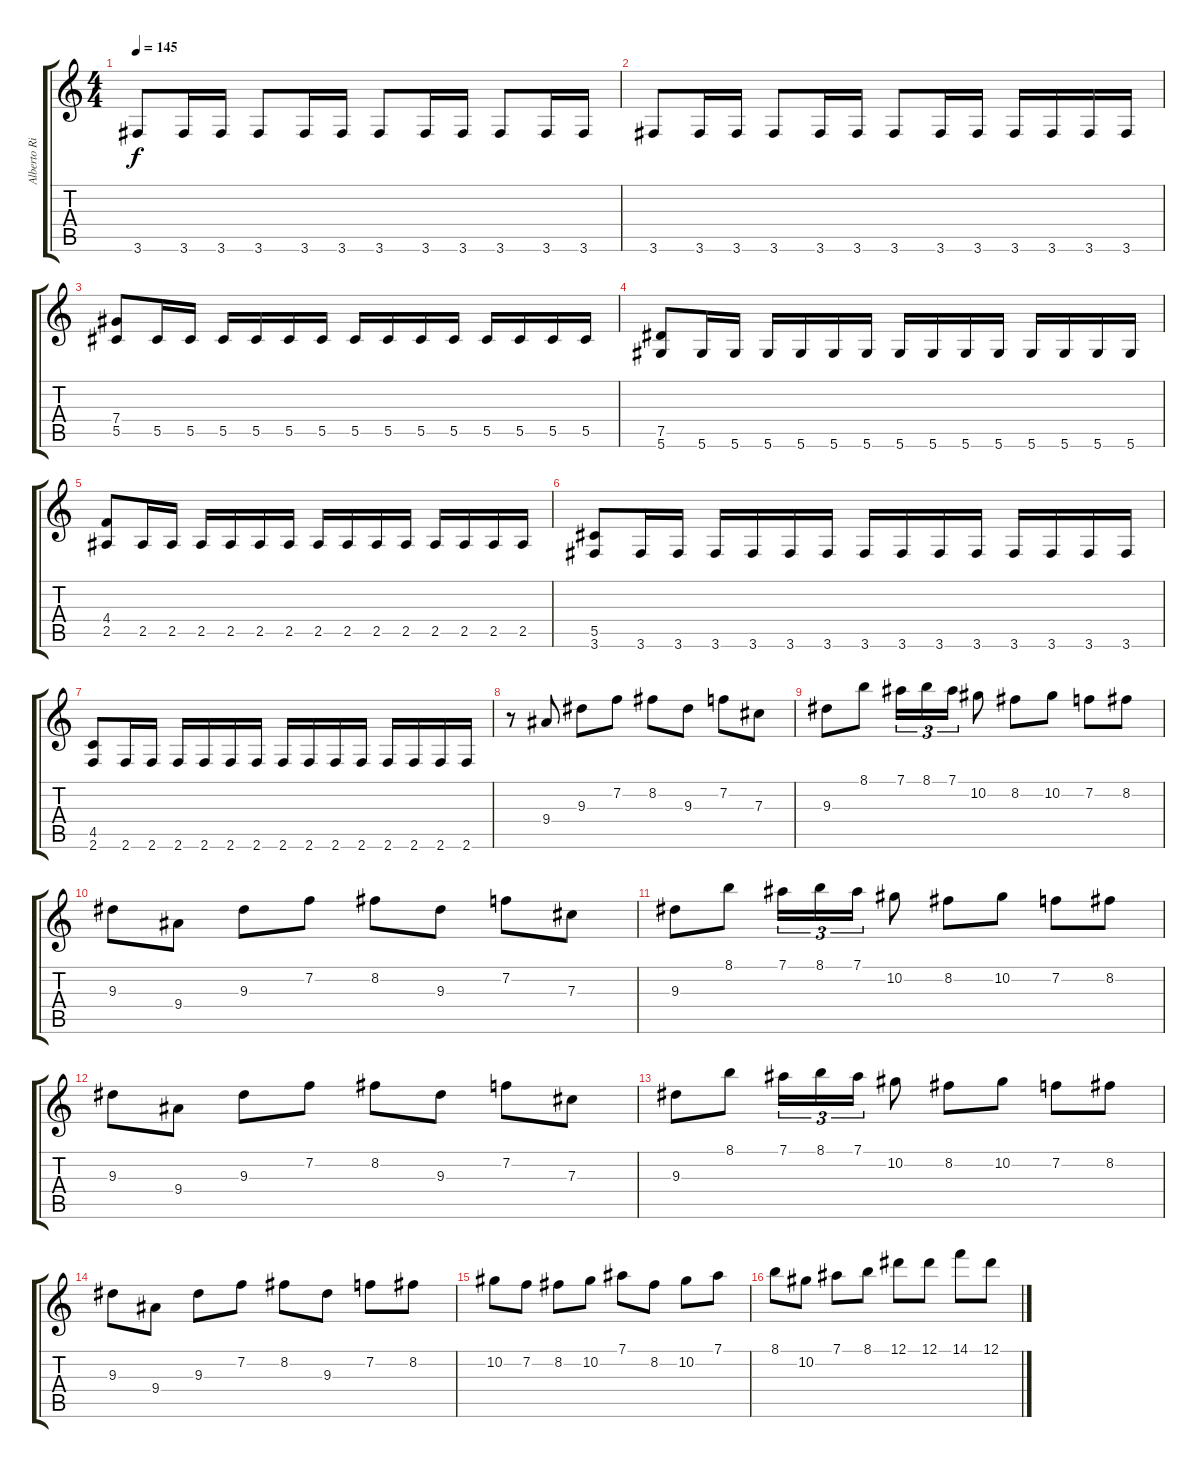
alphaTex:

\track ("Alberto Rionda" "Alberto Ri") {instrument distortionguitar}
\staff {score tabs}
\tuning (Eb4 Bb3 Gb3 Db3 Ab2 Eb2) {hide}
\ts (4 4)
\tempo 145
\clef g2
\ks c
3.6.8{dy f} 3.6.16 3.6.16 3.6.8 3.6.16 3.6.16 3.6.8 3.6.16 3.6.16 3.6.8 3.6.16 3.6.16 |
3.6.8 3.6.16 3.6.16 3.6.8 3.6.16 3.6.16 3.6.8 3.6.16 3.6.16 3.6.16 3.6.16 3.6.16 3.6.16 |
(7.4 5.5).8 5.5.16 5.5.16 5.5.16 5.5.16 5.5.16 5.5.16 5.5.16 5.5.16 5.5.16 5.5.16 5.5.16 5.5.16 5.5.16 5.5.16 |
(7.5 5.6).8 5.6.16 5.6.16 5.6.16 5.6.16 5.6.16 5.6.16 5.6.16 5.6.16 5.6.16 5.6.16 5.6.16 5.6.16 5.6.16 5.6.16 |
(4.4 2.5).8 2.5.16 2.5.16 2.5.16 2.5.16 2.5.16 2.5.16 2.5.16 2.5.16 2.5.16 2.5.16 2.5.16 2.5.16 2.5.16 2.5.16 |
(5.5 3.6).8 3.6.16 3.6.16 3.6.16 3.6.16 3.6.16 3.6.16 3.6.16 3.6.16 3.6.16 3.6.16 3.6.16 3.6.16 3.6.16 3.6.16 |
(4.5 2.6).8 2.6.16 2.6.16 2.6.16 2.6.16 2.6.16 2.6.16 2.6.16 2.6.16 2.6.16 2.6.16 2.6.16 2.6.16 2.6.16 2.6.16 |
r.8 9.4.8 9.3.8 7.2.8 8.2.8 9.3.8 7.2.8 7.3.8 |
9.3.8 8.1.8 7.1.16{tu (3 2)} 8.1.16{tu (3 2)} 7.1.16{tu (3 2)} 10.2.8 8.2.8 10.2.8 7.2.8 8.2.8 |
9.3.8 9.4.8 9.3.8 7.2.8 8.2.8 9.3.8 7.2.8 7.3.8 |
9.3.8 8.1.8 7.1.16{tu (3 2)} 8.1.16{tu (3 2)} 7.1.16{tu (3 2)} 10.2.8 8.2.8 10.2.8 7.2.8 8.2.8 |
9.3.8 9.4.8 9.3.8 7.2.8 8.2.8 9.3.8 7.2.8 7.3.8 |
9.3.8 8.1.8 7.1.16{tu (3 2)} 8.1.16{tu (3 2)} 7.1.16{tu (3 2)} 10.2.8 8.2.8 10.2.8 7.2.8 8.2.8 |
9.3.8 9.4.8 9.3.8 7.2.8 8.2.8 9.3.8 7.2.8 8.2.8 |
10.2.8 7.2.8 8.2.8 10.2.8 7.1.8 8.2.8 10.2.8 7.1.8 |
8.1.8 10.2.8 7.1.8 8.1.8 12.1.8 12.1.8 14.1.8 12.1.8
